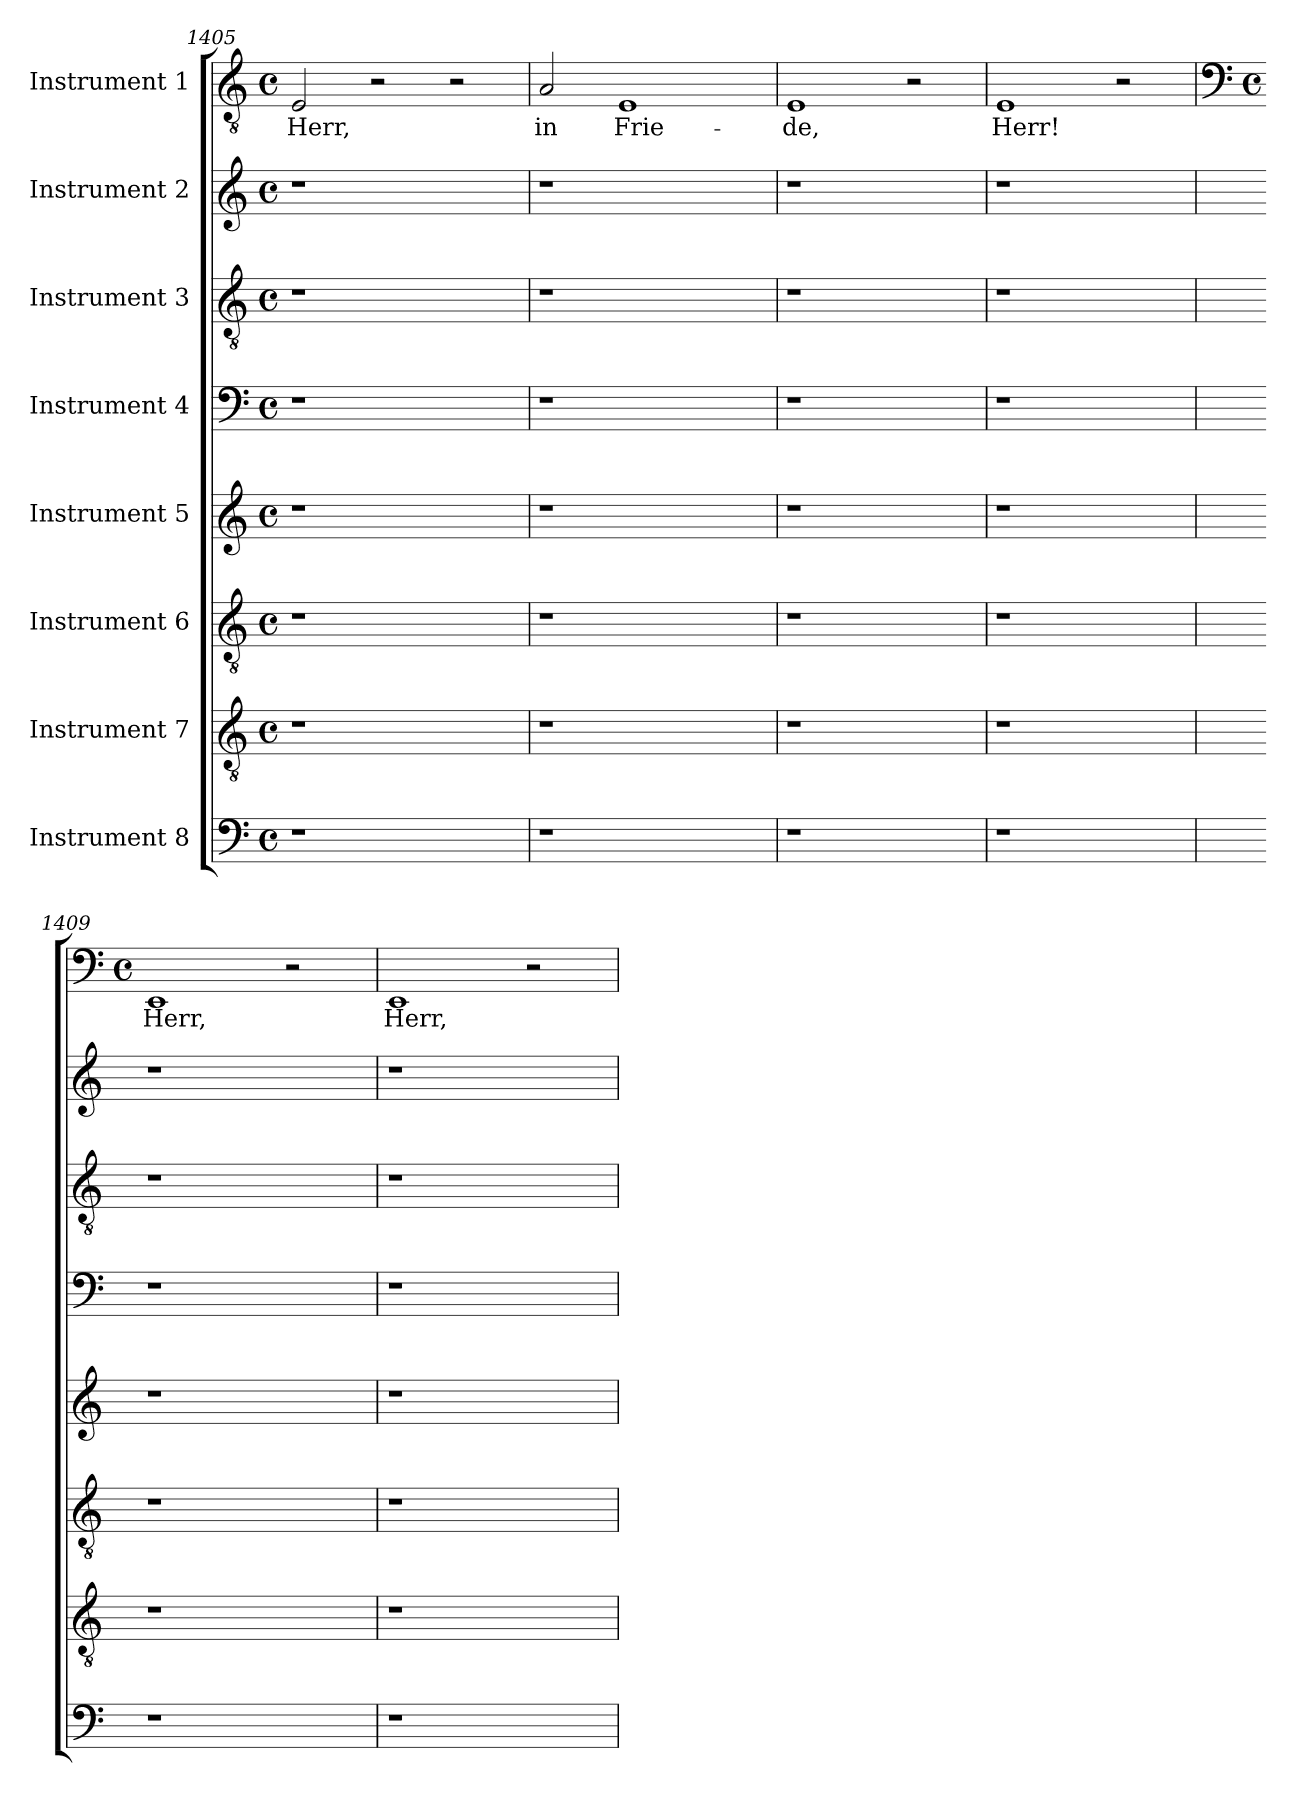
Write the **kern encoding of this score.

**kern	**kern	**kern	**kern	**kern	**kern	**kern	**kern	**text
*part8	*part7	*part6	*part5	*part4	*part3	*part2	*part1	*part1
*staff8	*staff7	*staff6	*staff5	*staff4	*staff3	*staff2	*staff1	*staff1
*I"Instrument 8	*I"Instrument 7	*I"Instrument 6	*I"Instrument 5	*I"Instrument 4	*I"Instrument 3	*I"Instrument 2	*I"Instrument 1	*
*clefF4	*clefGv2	*clefGv2	*clefG2	*clefF4	*clefGv2	*clefG2	*clefGv2	*
*M4/4	*M4/4	*M4/4	*M4/4	*M4/4	*M4/4	*M4/4	*M4/4	*
*met(c)	*met(c)	*met(c)	*met(c)	*met(c)	*met(c)	*met(c)	*met(c)	*
=1405	=1405	=1405	=1405	=1405	=1405	=1405	=1405	=1405
!	!	!	!	!	!	!	!	!LO:LY:b:cj
1r	1r	1r	1r	1r	1r	1r	2E/	Herr,
.	.	.	.	.	.	.	2r	.
2ryy	2ryy	2ryy	2ryy	2ryy	2ryy	2ryy	2r	.
=1406	=1406	=1406	=1406	=1406	=1406	=1406	=1406	=1406
!	!	!	!	!	!	!	!	!LO:LY:b:cj
1r	1r	1r	1r	1r	1r	1r	2A/	in
!	!	!	!	!	!	!	!	!LO:LY:b:cj
.	.	.	.	.	.	.	1E	Frie-
2ryy	2ryy	2ryy	2ryy	2ryy	2ryy	2ryy	.	.
=1407	=1407	=1407	=1407	=1407	=1407	=1407	=1407	=1407
!	!	!	!	!	!	!	!	!LO:LY:b:cj
1r	1r	1r	1r	1r	1r	1r	1E	-de,
2ryy	2ryy	2ryy	2ryy	2ryy	2ryy	2ryy	2r	.
=1408	=1408	=1408	=1408	=1408	=1408	=1408	=1408	=1408
!	!	!	!	!	!	!	!	!LO:LY:b:cj
1r	1r	1r	1r	1r	1r	1r	1E	Herr!
2ryy	2ryy	2ryy	2ryy	2ryy	2ryy	2ryy	2r	.
!!LO:PB:g=z
=1409	=1409	=1409	=1409	=1409	=1409	=1409	=1409!	=1409!
*	*	*	*	*	*	*	*clefF4	*
*	*	*	*	*	*	*	*M4/4	*
*	*	*	*	*	*	*	*met(c)	*
!	!	!	!	!	!	!	!	!LO:LY:b:cj
1r	1r	1r	1r	1r	1r	1r	1EE	Herr,
2ryy	2ryy	2ryy	2ryy	2ryy	2ryy	2ryy	2r	.
=1410	=1410	=1410	=1410	=1410	=1410	=1410	=1410	=1410
!	!	!	!	!	!	!	!	!LO:LY:b:cj
1r	1r	1r	1r	1r	1r	1r	1EE	Herr,
2ryy	2ryy	2ryy	2ryy	2ryy	2ryy	2ryy	2r	.
=	=	=	=	=	=	=	=	=
*-	*-	*-	*-	*-	*-	*-	*-	*-
